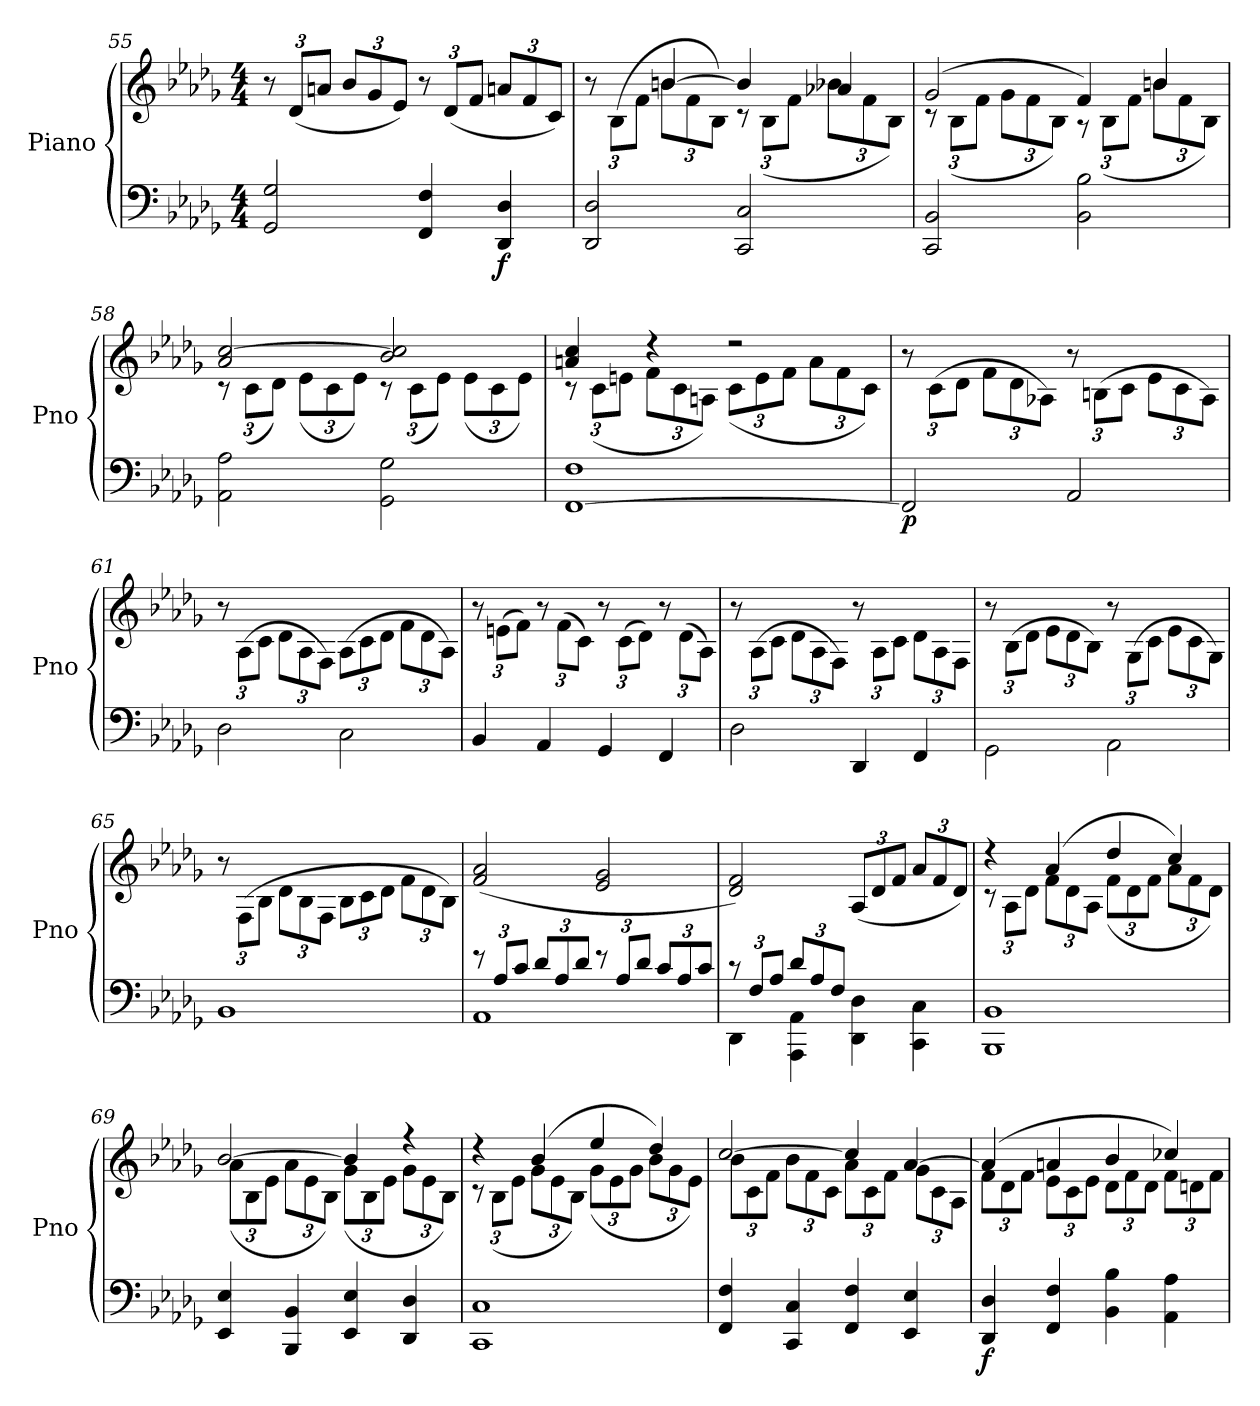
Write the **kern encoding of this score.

**kern	**kern	**dynam
*part1	*part1	*part1
*staff2	*staff1	*staff1/2
*I"Piano	*	*
*I'Pno	*	*
*clefF4	*clefG2	*
*k[b-e-a-d-g-]	*k[b-e-a-d-g-]	*
*M4/4	*M4/4	*
=55	=55	=55
*^	*	*
*	*	*Xbrackettup	*
2GG-/ 2G-/	1ryy	12r	.
.	.	(12d-/L	.
.	.	12an/J	.
.	.	12b-/L	.
.	.	12g-/	.
.	.	12e-/J)	.
4FF/ 4F/	.	12r	.
.	.	(12d-/L	.
.	.	12f/J	.
!	!	!	!LO:DY:b=2
4DD-/ 4D-/	.	12an/L	f
.	.	12f/	.
.	.	12c/J)	.
=56	=56	=56	=56
*	*	*^	*
2DD-/ 2D-/	1ryy	4ryy	12r	.
.	.	.	(12B-\L	.
.	.	.	12f\J	.
.	.	[4b-/	12bn\L	.
.	.	.	12f\	.
.	.	.	12B-\J)	.
2CC/ 2C/	.	4b-/]	12r	.
.	.	.	(12B-\L	.
.	.	.	12f\J	.
.	.	4a-X/	12b-X\L	.
.	.	.	12f\	.
.	.	.	12B-\J)	.
=57	=57	=57	=57	=57
2CC/ 2BB-/	1ryy	(2g-/	12r	.
.	.	.	(12B-\L	.
.	.	.	12f\J	.
.	.	.	12g-\L	.
.	.	.	12f\	.
.	.	.	12B-\J)	.
2BB-\ 2B-\	.	4f/)	12r	.
.	.	.	(12B-\L	.
.	.	.	12f\J	.
.	.	4b-/	12bn\L	.
.	.	.	12f\	.
.	.	.	12B-\J)	.
=58	=58	=58	=58	=58
2AA-\ 2A-\	1ryy	2a-/ [2cc/	12r	.
.	.	.	(12c\L	.
.	.	.	12d-\J)	.
.	.	.	(12e-\L	.
.	.	.	12c\	.
.	.	.	12e-\J)	.
2GG-\ 2G-\	.	2b-/ 2cc/]	12r	.
.	.	.	(12c\L	.
.	.	.	12e-\J)	.
.	.	.	(12e-\L	.
.	.	.	12c\	.
.	.	.	12e-\J)	.
!!LO:LB:g=z	!!
=59	=59	=59	=59	=59
!	!	!	!	!LO:DY:b=2
[1FF 1F	1ryy	4an/ 4cc/	12r	other-dynamics
.	.	.	(12c\L	.
.	.	.	12en\J	.
.	.	4r	12f\L	.
.	.	.	12c\	.
.	.	.	12An\J)	.
.	.	2r	(12c\L	.
.	.	.	12e\	.
.	.	.	12f\J	.
.	.	.	12a\L	.
.	.	.	12f\	.
.	.	.	12c\J)	.
=60	=60	=60	=60	=60
!	!	!	!	!LO:DY:b=2
2FF/]	1ryy	4ryy	12r	p
.	.	.	(12c\L	.
.	.	.	12d-\J	.
.	.	4ryy	12f\L	.
.	.	.	12d-\	.
.	.	.	12A-X\J)	.
2AA-/	.	2ryy	12r	.
.	.	.	(12Bn\L	.
.	.	.	12c\J	.
.	.	.	12e-\L	.
.	.	.	12c\	.
.	.	.	12A-\J)	.
=61	=61	=61	=61	=61
2D-\	1ryy	4ryy	12r	.
.	.	.	(12A-\L	.
.	.	.	12c\J	.
.	.	4ryy	12d-\L	.
.	.	.	12A-\	.
.	.	.	12F\J)	.
2C\	.	2ryy	(12A-\L	.
.	.	.	12c\	.
.	.	.	12d-\J	.
.	.	.	12f\L	.
.	.	.	12d-\	.
.	.	.	12A-\J)	.
=62	=62	=62	=62	=62
4BB-/	1ryy	4ryy	12r	.
.	.	.	(12en\L	.
.	.	.	12f\J)	.
4AA-/	.	4ryy	12r	.
.	.	.	(12f\L	.
.	.	.	12c\J)	.
4GG-/	.	2ryy	12r	.
.	.	.	(12c\L	.
.	.	.	12d-\J)	.
4FF/	.	.	12r	.
.	.	.	(12d-\L	.
.	.	.	12A-\J)	.
=63	=63	=63	=63	=63
2D-\	1ryy	4ryy	12r	.
.	.	.	(12A-\L	.
.	.	.	12c\J	.
.	.	4ryy	12d-\L	.
.	.	.	12A-\	.
.	.	.	12F\J)	.
4DD-/	.	2ryy	12r	.
.	.	.	12A-\L	.
.	.	.	12c\J	.
4FF/	.	.	12d-\L	.
.	.	.	12A-\	.
.	.	.	12F\J	.
!!LO:LB:g=z	!!
=64	=64	=64	=64	=64
2GG-\	1ryy	4ryy	12r	.
.	.	.	(12B-\L	.
.	.	.	12d-\J	.
.	.	4ryy	12e-\L	.
.	.	.	12d-\	.
.	.	.	12B-\J)	.
2AA-\	.	2ryy	12r	.
.	.	.	(12G-\L	.
.	.	.	12c\J	.
.	.	.	12e-\L	.
.	.	.	12c\	.
.	.	.	12G-\J)	.
=65	=65	=65	=65	=65
1BB-	1ryy	4ryy	12r	.
.	.	.	(12F\L	.
.	.	.	12B-\J	.
.	.	4ryy	12d-\L	.
.	.	.	12B-\	.
.	.	.	12F\J	.
.	.	2ryy	12B-\L	.
.	.	.	12c\	.
.	.	.	12d-\J	.
.	.	.	12f\L	.
.	.	.	12d-\	.
.	.	.	12B-\J)	.
*	*	*v	*v	*
=66	=66	=66	=66
*Xbrackettup	*	*	*
12r	1AA-	(2f/ 2a-/	.
12A-/L	.	.	.
12c/J	.	.	.
12d-/L	.	.	.
12A-/	.	.	.
12d-/J	.	.	.
12r	.	2e-/ 2g-/	.
12A-/L	.	.	.
12d-/J	.	.	.
12c/L	.	.	.
12A-/	.	.	.
12c/J	.	.	.
=67	=67	=67	=67
12r	4DD-\	2d-/ 2f/)	.
12F/L	.	.	.
12A-/J	.	.	.
12d-/L	4AAA-\ 4AA-\	.	.
12A-/	.	.	.
12F/J	.	.	.
2ryy	4DD-\ 4D-\	(12A-/L	.
.	.	12d-/	.
.	.	12f/J	.
.	4CC\ 4C\	12a-/L	.
.	.	12f/	.
.	.	12d-/J)	.
=68	=68	=68	=68
*	*	*^	*
1BBB- 1BB-	1ryy	4r	12r	.
.	.	.	12A-\L	.
.	.	.	12d-\J	.
.	.	(4a-/	12f\L	.
.	.	.	12d-\	.
.	.	.	12A-\J	.
.	.	4dd-/	(12f\L	.
.	.	.	12d-\	.
.	.	.	12f\J	.
.	.	4cc/)	12a-\L	.
.	.	.	12f\	.
.	.	.	12d-\J)	.
!!LO:LB:g=z	!!
=69	=69	=69	=69	=69
4EE-/ 4E-/	1ryy	[2b-/	(12a-\L	.
.	.	.	12B-\	.
.	.	.	12e-\J	.
4BBB-/ 4BB-/	.	.	12a-\L	.
.	.	.	12e-\	.
.	.	.	12B-\J)	.
4EE-/ 4E-/	.	4b-/]	(12g-\L	.
.	.	.	12B-\	.
.	.	.	12e-\J	.
4DD-/ 4D-/	.	4r	12g-\L	.
.	.	.	12e-\	.
.	.	.	12B-\J)	.
=70	=70	=70	=70	=70
!	!	!	!	!LO:DY:b
1CC 1C	1ryy	4r	12r	other-dynamics
.	.	.	(12B-\L	.
.	.	.	12e-\J	.
.	.	(4b-/	12g-\L	.
.	.	.	12e-\	.
.	.	.	12B-\J)	.
.	.	4ee-/	(12g-\L	.
.	.	.	12e-\	.
.	.	.	12g-\J	.
.	.	4dd-/)	12b-\L	.
.	.	.	12g-\	.
.	.	.	12e-\J)	.
=71	=71	=71	=71	=71
1ryy	4FF/ 4F/	[2cc/	12b-\L	.
.	.	.	12c\	.
.	.	.	12f\J	.
.	4CC/ 4C/	.	12b-\L	.
.	.	.	12f\	.
.	.	.	12c\J	.
.	4FF/ 4F/	4cc/]	12a-\L	.
.	.	.	12c\	.
.	.	.	12f\J	.
.	4EE-/ 4E-/	[4a-/	12g-\L	.
.	.	.	12c\	.
.	.	.	12A-\J	.
=72	=72	=72	=72	=72
!	!	!	!	!LO:DY:b=2
4DD-/ 4D-/	1ryy	(4a-/]	12f\L	f
.	.	.	12d-\	.
.	.	.	12f\J	.
4FF/ 4F/	.	4an/	12e-\L	.
.	.	.	12c\	.
.	.	.	12e-\J	.
4BB-\ 4B-\	.	4b-/	12d-\L	.
.	.	.	12f\	.
.	.	.	12d-\J	.
4AA-\ 4A-\	.	4cc-X/)	12f\L	.
.	.	.	12dn\	.
.	.	.	12f\J	.
*v	*v	*	*	*
*	*v	*v	*
=	=	=
*-	*-	*-
